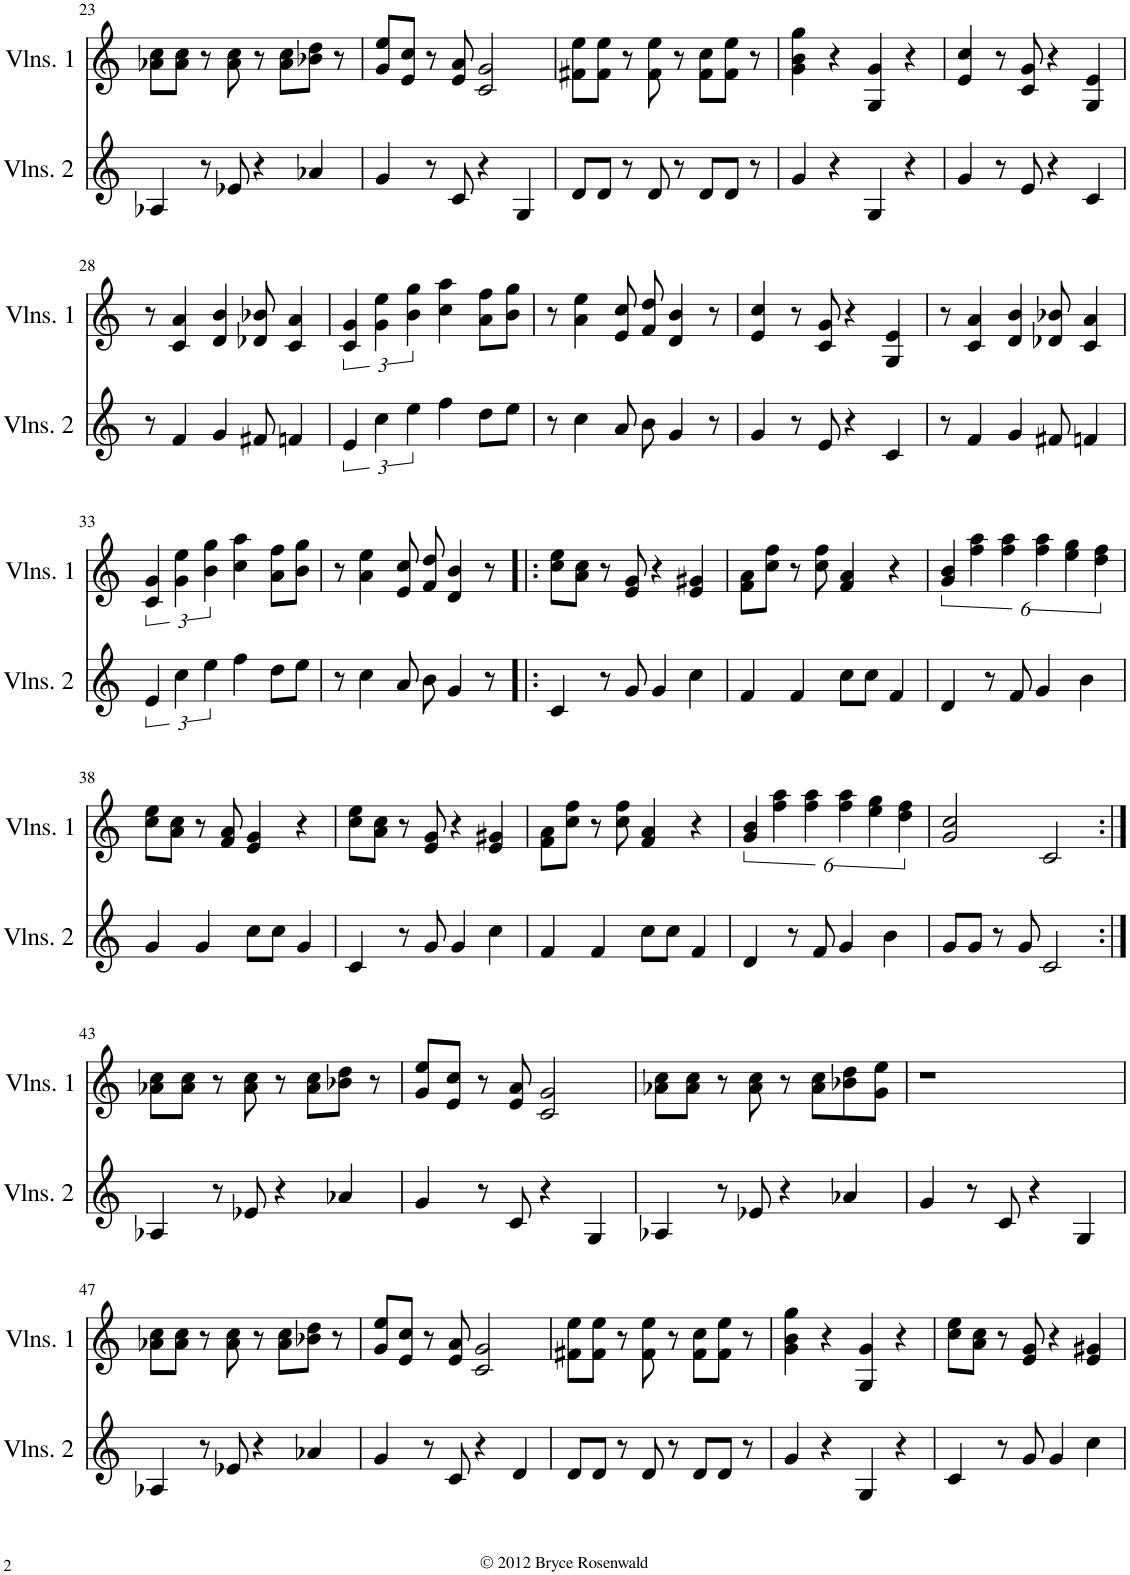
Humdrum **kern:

**kern	**kern
*part2	*part1
*staff2	*staff1
*I"Violins 2	*I"Violins 1
*I'Vlns. 2	*I'Vlns. 1
!!LO:PB:g=z
*clefG2	*clefG2
*k[]	*k[]
*M2/2	*M2/2
=23	=23
4A-X/	8a-X\ 8cc\L
.	8a-\ 8cc\J
8r	8r
8e-X/	8a-\ 8cc\
4r	8r
.	8a-\ 8cc\L
4a-X/	8b-X\ 8dd\J
.	8r
=24	=24
4g/	8g/ 8ee/L
.	8e/ 8cc/J
8r	8r
8c/	8e/ 8a/
4r	2c/ 2g/
4G/	.
=25	=25
8d/L	8f#X\ 8ee\L
8d/J	8f#\ 8ee\J
8r	8r
8d/	8f#\ 8ee\
8r	8r
8d/L	8f#\ 8cc\L
8d/J	8f#\ 8ee\J
8r	8r
=26	=26
4g/	4g\ 4b\ 4gg\
4r	4r
4G/	4G/ 4g/
4r	4r
=27	=27
4g/	4e/ 4cc/
8r	8r
8e/	8c/ 8g/
4r	4r
4c/	4G/ 4e/
!!LO:LB:g=z
=28	=28
8r	8r
4f/	4c/ 4a/
4g/	4d/ 4b/
8f#X/	8d-X/ 8b-X/
4fn/	4c/ 4a/
=29	=29
6e/	6c/ 6g/
6cc\	6g\ 6ee\
6ee\	6b\ 6gg\
4ff\	4cc\ 4aa\
8dd\L	8a\ 8ff\L
8ee\J	8b\ 8gg\J
=30	=30
8r	8r
4cc\	4a\ 4ee\
8a/	8e/ 8cc/
8b\	8f/ 8dd/
4g/	4d/ 4b/
8r	8r
=31	=31
4g/	4e/ 4cc/
8r	8r
8e/	8c/ 8g/
4r	4r
4c/	4G/ 4e/
=32	=32
8r	8r
4f/	4c/ 4a/
4g/	4d/ 4b/
8f#X/	8d-X/ 8b-X/
4fn/	4c/ 4a/
!!LO:LB:g=z
=33	=33
6e/	6c/ 6g/
6cc\	6g\ 6ee\
6ee\	6b\ 6gg\
4ff\	4cc\ 4aa\
8dd\L	8a\ 8ff\L
8ee\J	8b\ 8gg\J
=34	=34
8r	8r
4cc\	4a\ 4ee\
8a/	8e/ 8cc/
8b\	8f/ 8dd/
4g/	4d/ 4b/
8r	8r
=35!|:	=35!|:
4c/	8cc\ 8ee\L
.	8a\ 8cc\J
8r	8r
8g/	8e/ 8g/
4g/	4r
4cc\	4e/ 4g#X/
=36	=36
4f/	8f\ 8a\L
.	8cc\ 8ff\J
4f/	8r
.	8cc\ 8ff\
8cc\L	4f/ 4a/
8cc\J	.
4f/	4r
=37	=37
4d/	6g/ 6b/
.	6ff\ 6aa\
8r	.
.	6ff\ 6aa\
8f/	.
4g/	6ff\ 6aa\
.	6ee\ 6gg\
4b\	.
.	6dd\ 6ff\
!!LO:LB:g=z
=38	=38
4g/	8cc\ 8ee\L
.	8a\ 8cc\J
4g/	8r
.	8f/ 8a/
8cc\L	4e/ 4g/
8cc\J	.
4g/	4r
=39	=39
4c/	8cc\ 8ee\L
.	8a\ 8cc\J
8r	8r
8g/	8e/ 8g/
4g/	4r
4cc\	4e/ 4g#X/
=40	=40
4f/	8f\ 8a\L
.	8cc\ 8ff\J
4f/	8r
.	8cc\ 8ff\
8cc\L	4f/ 4a/
8cc\J	.
4f/	4r
=41	=41
4d/	6g/ 6b/
.	6ff\ 6aa\
8r	.
.	6ff\ 6aa\
8f/	.
4g/	6ff\ 6aa\
.	6ee\ 6gg\
4b\	.
.	6dd\ 6ff\
=42	=42
8g/L	2g/ 2cc/
8g/J	.
8r	.
8g/	.
2c/	2c/
!!LO:LB:g=z
=43:|!	=43:|!
4A-X/	8a-X\ 8cc\L
.	8a-\ 8cc\J
8r	8r
8e-X/	8a-\ 8cc\
4r	8r
.	8a-\ 8cc\L
4a-X/	8b-X\ 8dd\J
.	8r
=44	=44
4g/	8g/ 8ee/L
.	8e/ 8cc/J
8r	8r
8c/	8e/ 8a/
4r	2c/ 2g/
4G/	.
=45	=45
4A-X/	8a-X\ 8cc\L
.	8a-\ 8cc\J
8r	8r
8e-X/	8a-\ 8cc\
4r	8r
.	8a-\ 8cc\L
4a-X/	8b-X\ 8dd\
.	8g\ 8ee\J
=46	=46
4g/	1r
8r	.
8c/	.
4r	.
4G/	.
!!LO:LB:g=z
=47	=47
4A-X/	8a-X\ 8cc\L
.	8a-\ 8cc\J
8r	8r
8e-X/	8a-\ 8cc\
4r	8r
.	8a-\ 8cc\L
4a-X/	8b-X\ 8dd\J
.	8r
=48	=48
4g/	8g/ 8ee/L
.	8e/ 8cc/J
8r	8r
8c/	8e/ 8a/
4r	2c/ 2g/
4d/	.
=49	=49
8d/L	8f#X\ 8ee\L
8d/J	8f#\ 8ee\J
8r	8r
8d/	8f#\ 8ee\
8r	8r
8d/L	8f#\ 8cc\L
8d/J	8f#\ 8ee\J
8r	8r
=50	=50
4g/	4g\ 4b\ 4gg\
4r	4r
4G/	4G/ 4g/
4r	4r
=51	=51
4c/	8cc\ 8ee\L
.	8a\ 8cc\J
8r	8r
8g/	8e/ 8g/
4g/	4r
4cc\	4e/ 4g#X/
=	=
*-	*-
